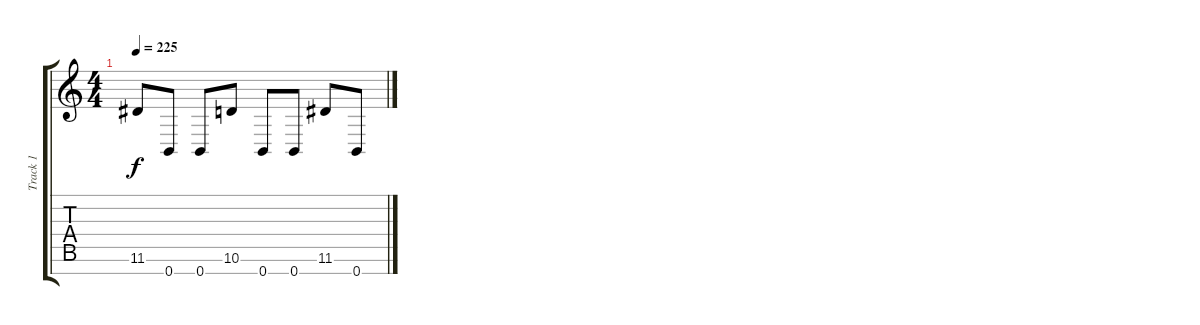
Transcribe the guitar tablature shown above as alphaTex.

\track ("Track 1" "Track 1") {instrument distortionguitar}
\staff {score tabs}
\tuning (E4 B3 G3 D3 A2 E2 B1) {hide}
\ts (4 4)
\tempo 225
\clef g2
\ks c
11.6.8{dy f} 0.7.8 0.7.8 10.6.8 0.7.8 0.7.8 11.6.8 0.7.8
